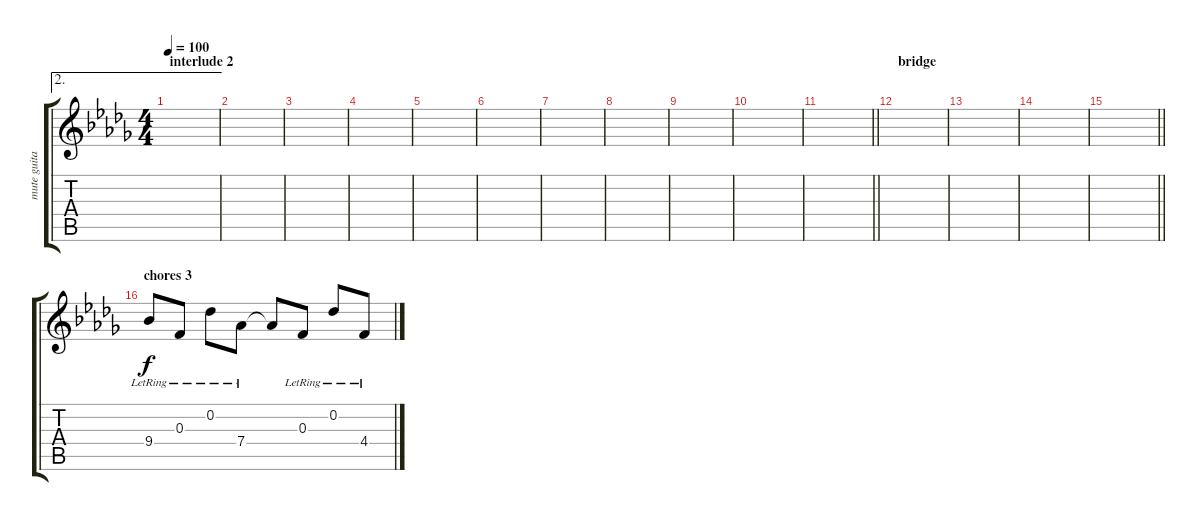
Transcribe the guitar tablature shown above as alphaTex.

\track ("mute guitar" "mute guita") {instrument electricguitarclean}
\staff {score tabs}
\tuning (Db4 Db4 F3 Db3 Ab2 Db2) {hide}
\ae 2
\ts (4 4)
\section ("" "interlude 2")
\tempo 100
\clef g2
\ks db
|
|
|
|
|
|
|
|
|
|
\barLineRight lightlight
|
\section ("" "bridge")
|
|
|
\barLineRight lightlight
|
\section ("" "chores 3")
9.4{lr}.8 0.3{lr}.8 0.2{lr}.8 7.4{lr}.8 7.4{t}.8 0.3{lr}.8 0.2{lr}.8 4.4{lr}.8
